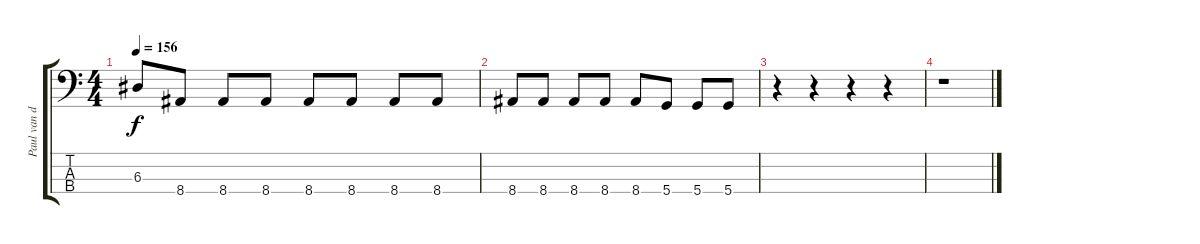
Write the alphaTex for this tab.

\track ("Paul van der Walt" "Paul van d") {instrument electricbassfinger}
\staff {score tabs}
\tuning (G2 D2 A1 D1) {hide}
\ts (4 4)
\tempo 156
\clef f4
\ks c
6.3.8{dy f} 8.4.8 8.4.8 8.4.8 8.4.8 8.4.8 8.4.8 8.4.8 |
8.4.8 8.4.8 8.4.8 8.4.8 8.4.8 5.4.8 5.4.8 5.4.8 |
r.4 r.4 r.4 r.4 |
r.1
